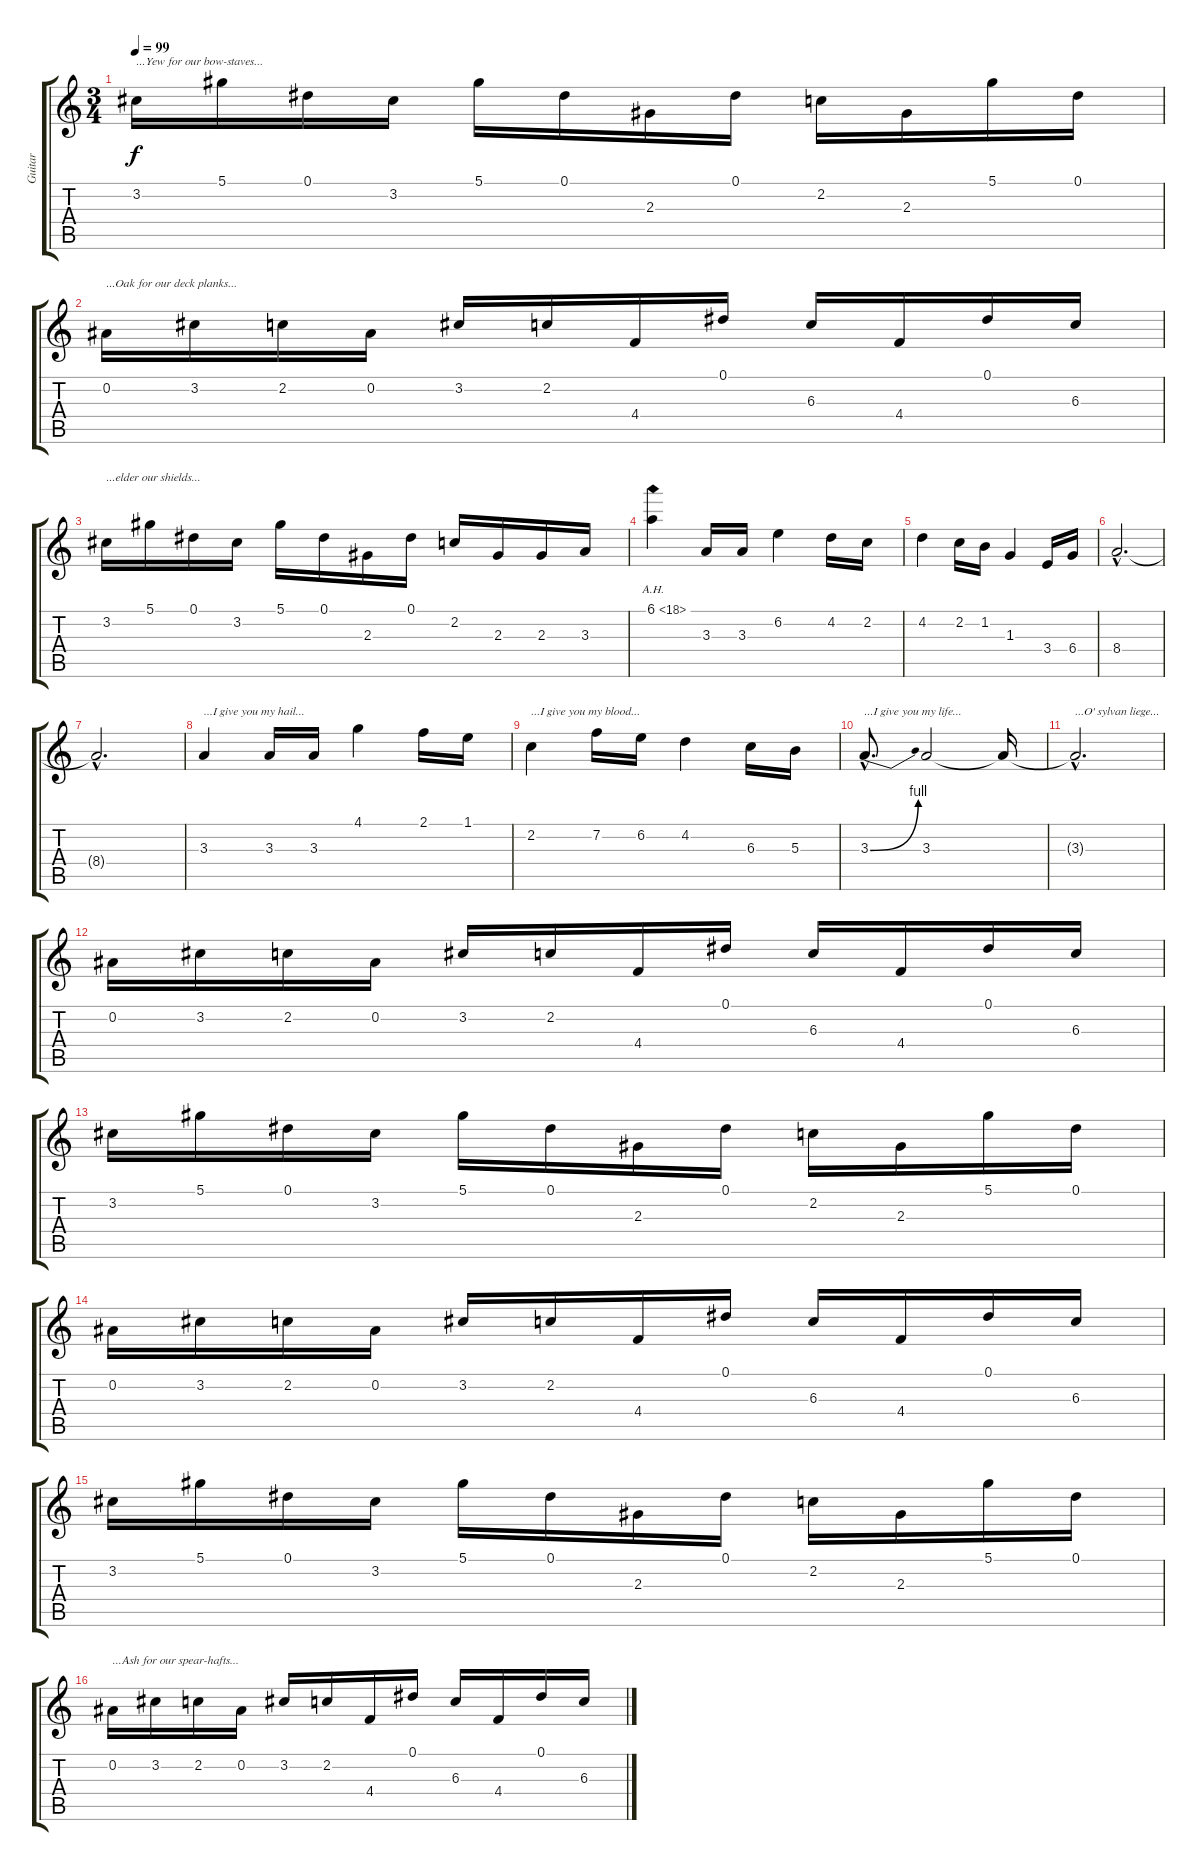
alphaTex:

\track ("Guitar" "Guitar") {instrument distortionguitar}
\staff {score tabs}
\tuning (Eb4 Bb3 Gb3 Db3 Ab2 Eb2) {hide}
\ts (3 4)
\tempo 99
\clef g2
\ks c
3.2.16{txt "...Yew for our bow-staves..." dy f} 5.1.16 0.1.16 3.2.16 5.1.16 0.1.16 2.3.16 0.1.16 2.2.16 2.3.16 5.1.16 0.1.16 |
0.2.16{txt "...Oak for our deck planks..."} 3.2.16 2.2.16 0.2.16 3.2.16 2.2.16 4.4.16 0.1.16 6.3.16 4.4.16 0.1.16 6.3.16 |
3.2.16{txt "...elder our shields..."} 5.1.16 0.1.16 3.2.16 5.1.16 0.1.16 2.3.16 0.1.16 2.2.16 2.3.16 2.3.16 3.3.16 |
6.1{ah 12}.4{balance 5} 3.3.16 3.3.16 6.2.4 4.2.16 2.2.16 |
4.2.4 2.2.16 1.2.16 1.3.4 3.4.16 6.4.16 |
8.4{hac}.2{d} |
8.4{hac t}.2{d} |
3.3.4{txt "...I give you my hail..."} 3.3.16 3.3.16 4.1.4 2.1.16 1.1.16 |
2.2.4{txt "...I give you my blood..."} 7.2.16 6.2.16 4.2.4 6.3.16 5.3.16 |
3.3{be (bend 0 0 60 4) hac}.8{d txt "...I give you my life..."} 3.3.2 3.3{t}.16 |
3.3{hac t}.2{d txt "...O' sylvan liege..."} |
0.2.16 3.2.16 2.2.16 0.2.16 3.2.16 2.2.16 4.4.16 0.1.16 6.3.16 4.4.16 0.1.16 6.3.16 |
3.2.16 5.1.16 0.1.16 3.2.16 5.1.16 0.1.16 2.3.16 0.1.16 2.2.16 2.3.16 5.1.16 0.1.16 |
0.2.16 3.2.16 2.2.16 0.2.16 3.2.16 2.2.16 4.4.16 0.1.16 6.3.16 4.4.16 0.1.16 6.3.16 |
3.2.16 5.1.16 0.1.16 3.2.16 5.1.16 0.1.16 2.3.16 0.1.16 2.2.16 2.3.16 5.1.16 0.1.16 |
0.2.16{txt "...Ash for our spear-hafts..."} 3.2.16 2.2.16 0.2.16 3.2.16 2.2.16 4.4.16 0.1.16 6.3.16 4.4.16 0.1.16 6.3.16
